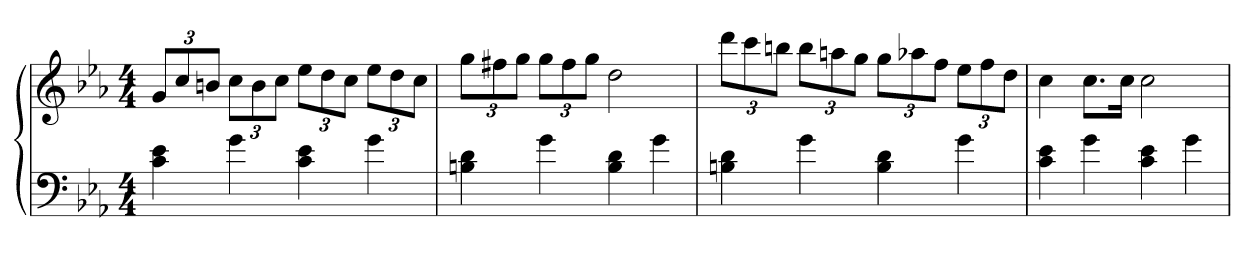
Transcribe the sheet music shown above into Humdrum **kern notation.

**kern	**kern
*part1	*part1
*staff2	*staff1
*clefF4	*clefG2
*k[b-e-a-]	*k[b-e-a-]
*c:	*c:
*M4/4	*M4/4
=	=
4c 4e-	12gL
.	12cc
.	12bnJ
4g	12ccL
.	12b
.	12ccJ
4c 4e-	12ee-L
.	12dd
.	12ccJ
4g	12ee-L
.	12dd
.	12ccJ
=114	=114
4Bn 4d	12ggL
.	12ff#X
.	12ggJ
4g	12ggL
.	12ff#
.	12ggJ
4B 4d	2dd
4g	.
=115	=115
4Bn 4d	12dddL
.	12ccc
.	12bbnJ
4g	12bbL
.	12aan
.	12ggJ
4B 4d	12ggL
.	12aa-X
.	12ffJ
4g	12ee-L
.	12ff
.	12ddJ
=116	=116
4c 4e-	4cc
4g	8.ccL
.	16ccJk
4c 4e-	2cc
4g	.
=	=
*-	*-
